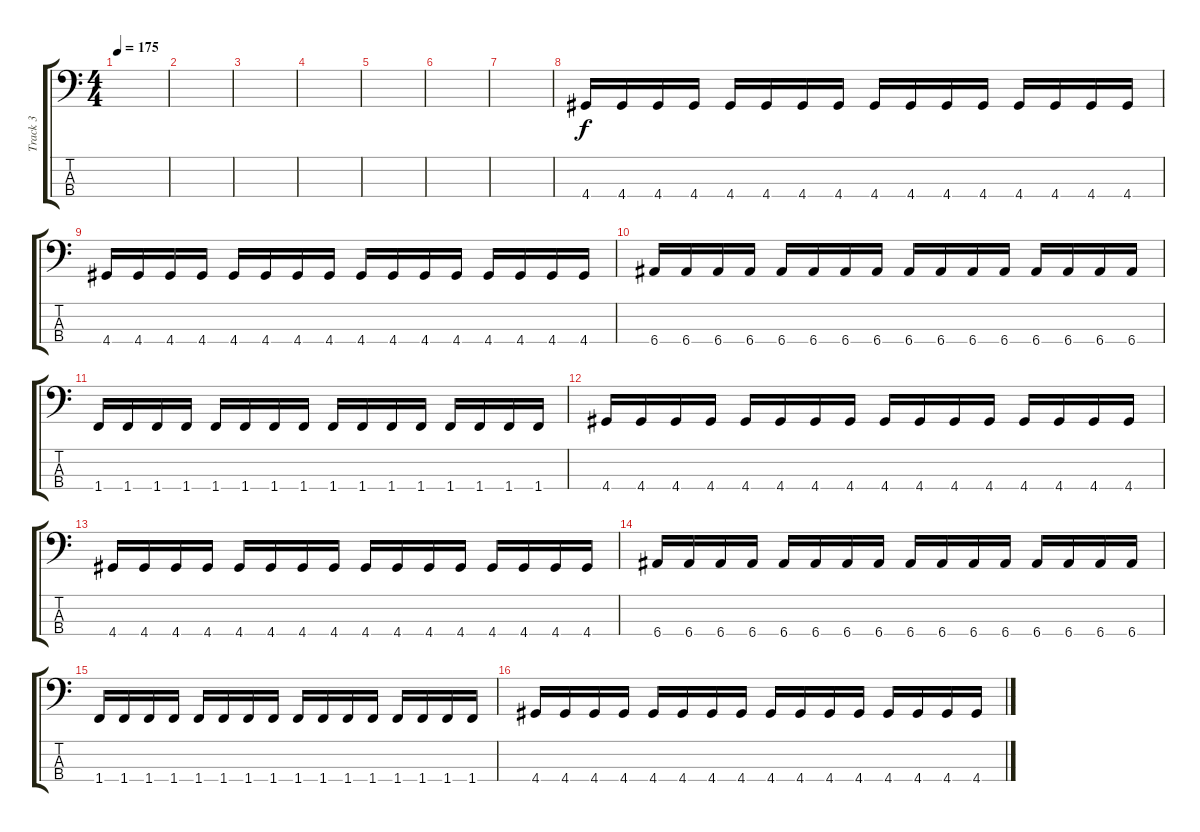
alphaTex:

\track ("Track 3" "Track 3") {instrument electricbasspick}
\staff {score tabs}
\tuning (G2 D2 A1 E1) {hide}
\ts (4 4)
\tempo 175
\clef f4
\ks c
|
|
|
|
|
|
|
4.4.16 4.4.16 4.4.16 4.4.16 4.4.16 4.4.16 4.4.16 4.4.16 4.4.16 4.4.16 4.4.16 4.4.16 4.4.16 4.4.16 4.4.16 4.4.16 |
4.4.16 4.4.16 4.4.16 4.4.16 4.4.16 4.4.16 4.4.16 4.4.16 4.4.16 4.4.16 4.4.16 4.4.16 4.4.16 4.4.16 4.4.16 4.4.16 |
6.4.16 6.4.16 6.4.16 6.4.16 6.4.16 6.4.16 6.4.16 6.4.16 6.4.16 6.4.16 6.4.16 6.4.16 6.4.16 6.4.16 6.4.16 6.4.16 |
1.4.16 1.4.16 1.4.16 1.4.16 1.4.16 1.4.16 1.4.16 1.4.16 1.4.16 1.4.16 1.4.16 1.4.16 1.4.16 1.4.16 1.4.16 1.4.16 |
4.4.16 4.4.16 4.4.16 4.4.16 4.4.16 4.4.16 4.4.16 4.4.16 4.4.16 4.4.16 4.4.16 4.4.16 4.4.16 4.4.16 4.4.16 4.4.16 |
4.4.16 4.4.16 4.4.16 4.4.16 4.4.16 4.4.16 4.4.16 4.4.16 4.4.16 4.4.16 4.4.16 4.4.16 4.4.16 4.4.16 4.4.16 4.4.16 |
6.4.16 6.4.16 6.4.16 6.4.16 6.4.16 6.4.16 6.4.16 6.4.16 6.4.16 6.4.16 6.4.16 6.4.16 6.4.16 6.4.16 6.4.16 6.4.16 |
1.4.16 1.4.16 1.4.16 1.4.16 1.4.16 1.4.16 1.4.16 1.4.16 1.4.16 1.4.16 1.4.16 1.4.16 1.4.16 1.4.16 1.4.16 1.4.16 |
4.4.16 4.4.16 4.4.16 4.4.16 4.4.16 4.4.16 4.4.16 4.4.16 4.4.16 4.4.16 4.4.16 4.4.16 4.4.16 4.4.16 4.4.16 4.4.16
